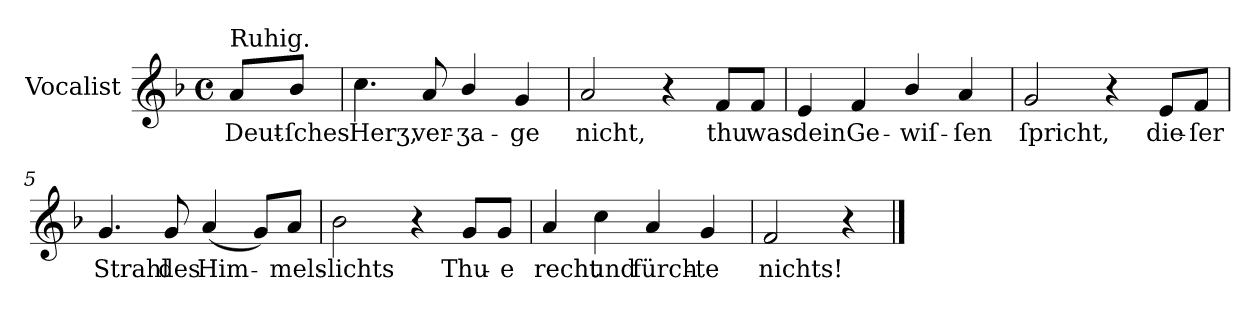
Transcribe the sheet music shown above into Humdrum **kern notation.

**kern	**text
*part1	*part1
*staff1	*staff1
*I"Vocalist	*
*clefG2	*
*k[b-]	*
*F:	*
*M4/4	*
*met(c)	*
=	=
!LO:TX:a:t=Ruhig.	!
8a/L	Deut-
8b-/J	-ſches
=1	=1
4.cc	Herʒ,
8a	ver-
4b-/	-ʒa-
4g	-ge
=2	=2
2a	nicht,
4r	.
8f/L	thu
8f/J	was
=3	=3
4e	dein
4f	Ge-
4b-/	-wiſ-
4a	-ſen
=4	=4
2g	ſpricht,
4r	.
8e/L	die-
8f/J	-ſer
=5	=5
4.g	Strahl
8g	des
(4a	Him-
8g/L)	.
8a/J	-mels-
=6	=6
2b-	-lichts
4r	.
8g/L	Thu-
8g/J	-e
=7	=7
4a	recht
4cc	und
4a	fürch-
4g	-te
=8	=8
2f	nichts!
4r	.
==	==
*-	*-
